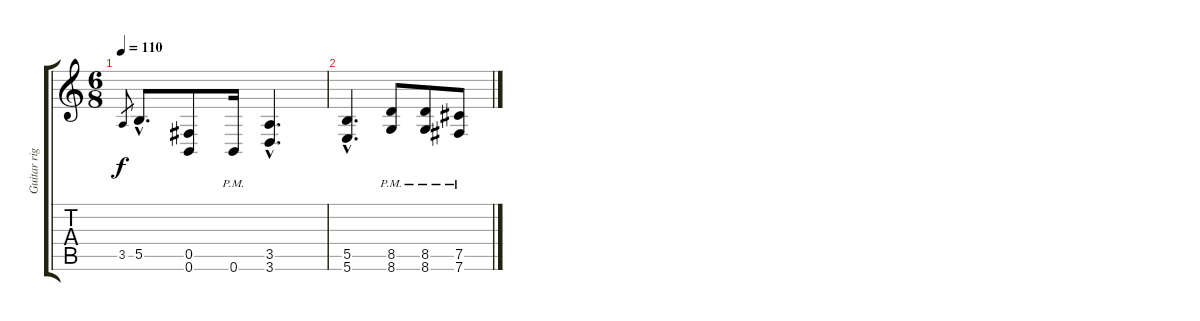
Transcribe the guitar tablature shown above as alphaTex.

\track ("Guitar right channel" "Guitar rig") {instrument distortionguitar}
\staff {score tabs}
\tuning (Db4 Ab3 E3 B2 Gb2 B1) {hide}
\ts (6 8)
\tempo 110
\clef g2
\ks c
3.5.8{gr dy f} 5.5{hac}.8{d} (0.5 0.6).8 0.6{pm}.16 (3.5{hac} 3.6{hac}).4{d} |
(5.5{hac} 5.6{hac}).4{d} (8.5{pm} 8.6).8 (8.5{pm} 8.6{pm}).8 (7.5{pm} 7.6{pm}).8
